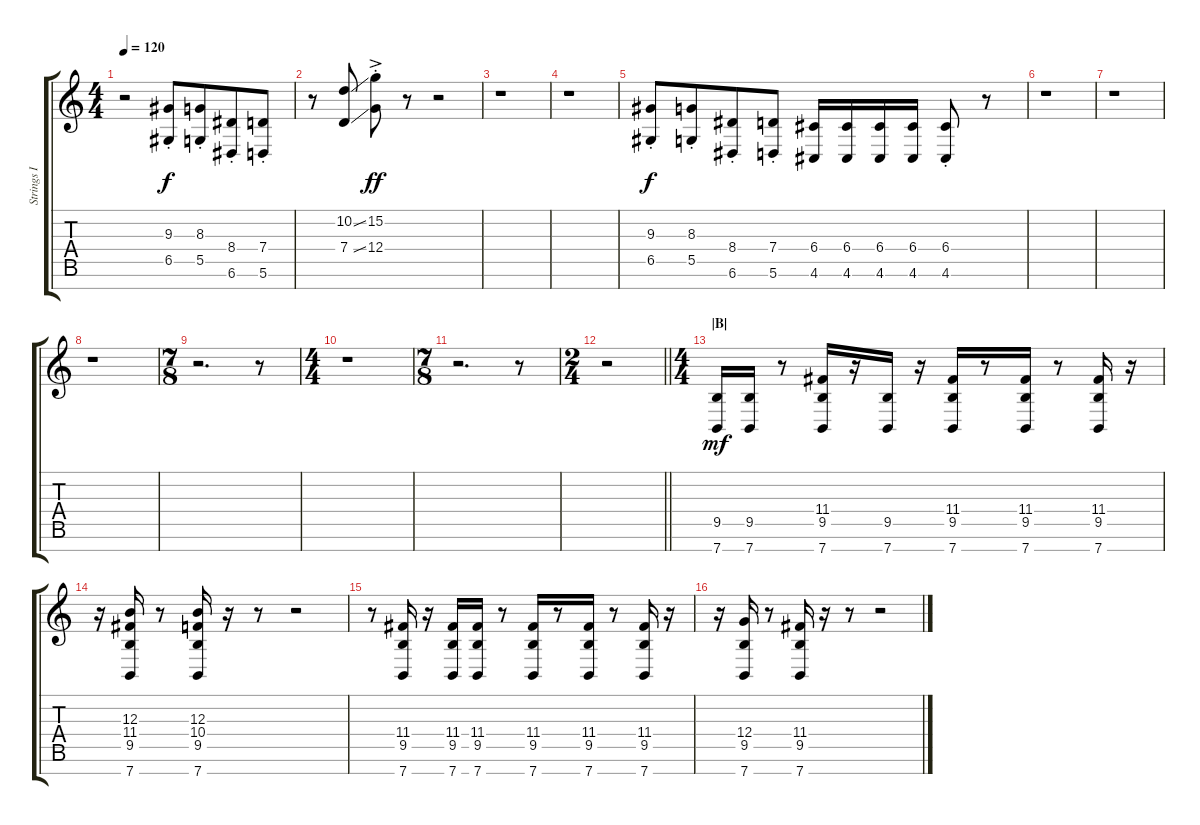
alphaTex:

\track ("Strings I" "Strings I") {instrument stringensemble1}
\staff {score tabs}
\tuning (A4 E4 B3 G3 D3 A2 E2) {hide}
\ts (4 4)
\tempo 120
\clef g2
\ks c
r.2{dy f} (9.3{st} 6.5{st}).8 (8.3{st} 5.5{st}).8{beam merge} (8.4{st} 6.6{st}).8 (7.4{st} 5.6{st}).8 |
r.8 (10.2{ss} 7.4{ss}).8 (15.2{ac st} 12.4{ac st}).8{dy ff} r.8 r.2 |
r.1 |
r.1 |
(9.3{st} 6.5{st}).8{dy f} (8.3{st} 5.5{st}).8{beam merge} (8.4{st} 6.6{st}).8 (7.4{st} 5.6{st}).8 (6.4 4.6).16 (6.4 4.6).16 (6.4 4.6).16 (6.4 4.6).16 (6.4{st} 4.6{st}).8 r.8 |
r.1 |
r.1 |
r.1 |
\ts (7 8)
r.2{d} r.8 |
\ts (4 4)
r.1 |
\ts (7 8)
r.2{d} r.8 |
\ts (2 4)
\barLineRight lightlight
r.2 |
\ts (4 4)
\section ("" "|B|")
(9.5 7.7).16{dy mf} (9.5 7.7).16 r.8 (11.4 9.5 7.7).16 r.16 (9.5 7.7).16 r.16 (11.4 9.5 7.7).16 r.8 (11.4 9.5 7.7).16 r.8 (11.4 9.5 7.7).16 r.16 |
r.16 (12.3 11.4 9.5 7.7).16 r.8 (12.3 10.4 9.5 7.7).16 r.16 r.8 r.2 |
r.8 (11.4 9.5 7.7).16 r.16 (11.4 9.5 7.7).16 (11.4 9.5 7.7).16 r.8 (11.4 9.5 7.7).16 r.8 (11.4 9.5 7.7).16 r.8 (11.4 9.5 7.7).16 r.16 |
r.16 (12.4 9.5 7.7).16 r.8 (11.4 9.5 7.7).16 r.16 r.8 r.2
